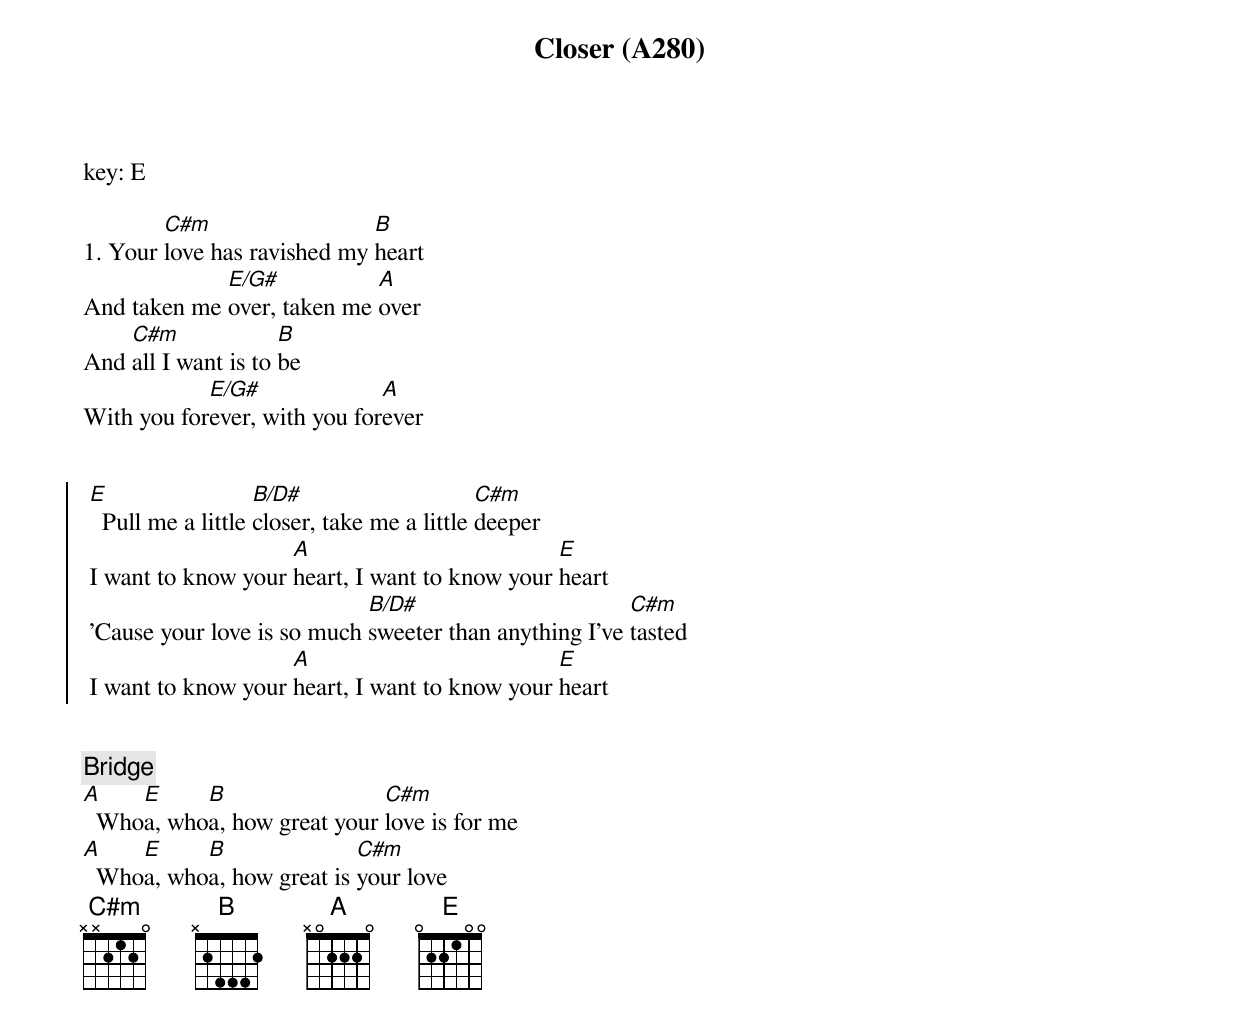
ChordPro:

{title: Closer (A280)}
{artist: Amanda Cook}
key: E

1. Your [C#m]love has ravished my [B]heart
And taken me [E/G#]over, taken me [A]over
And [C#m]all I want is to [B]be
With you for[E/G#]ever, with you for[A]ever


{soc}
 [E]  Pull me a little [B/D#]closer, take me a little [C#m]deeper
 I want to know your [A]heart, I want to know your [E]heart
 'Cause your love is so much [B/D#]sweeter than anything I've [C#m]tasted
 I want to know your [A]heart, I want to know your [E]heart
 {eoc}


{comment: Bridge}
[A]  Who[E]a, who[B]a, how great your [C#m]love is for me
[A]  Who[E]a, who[B]a, how great is [C#m]your love
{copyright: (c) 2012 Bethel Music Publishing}
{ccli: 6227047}
